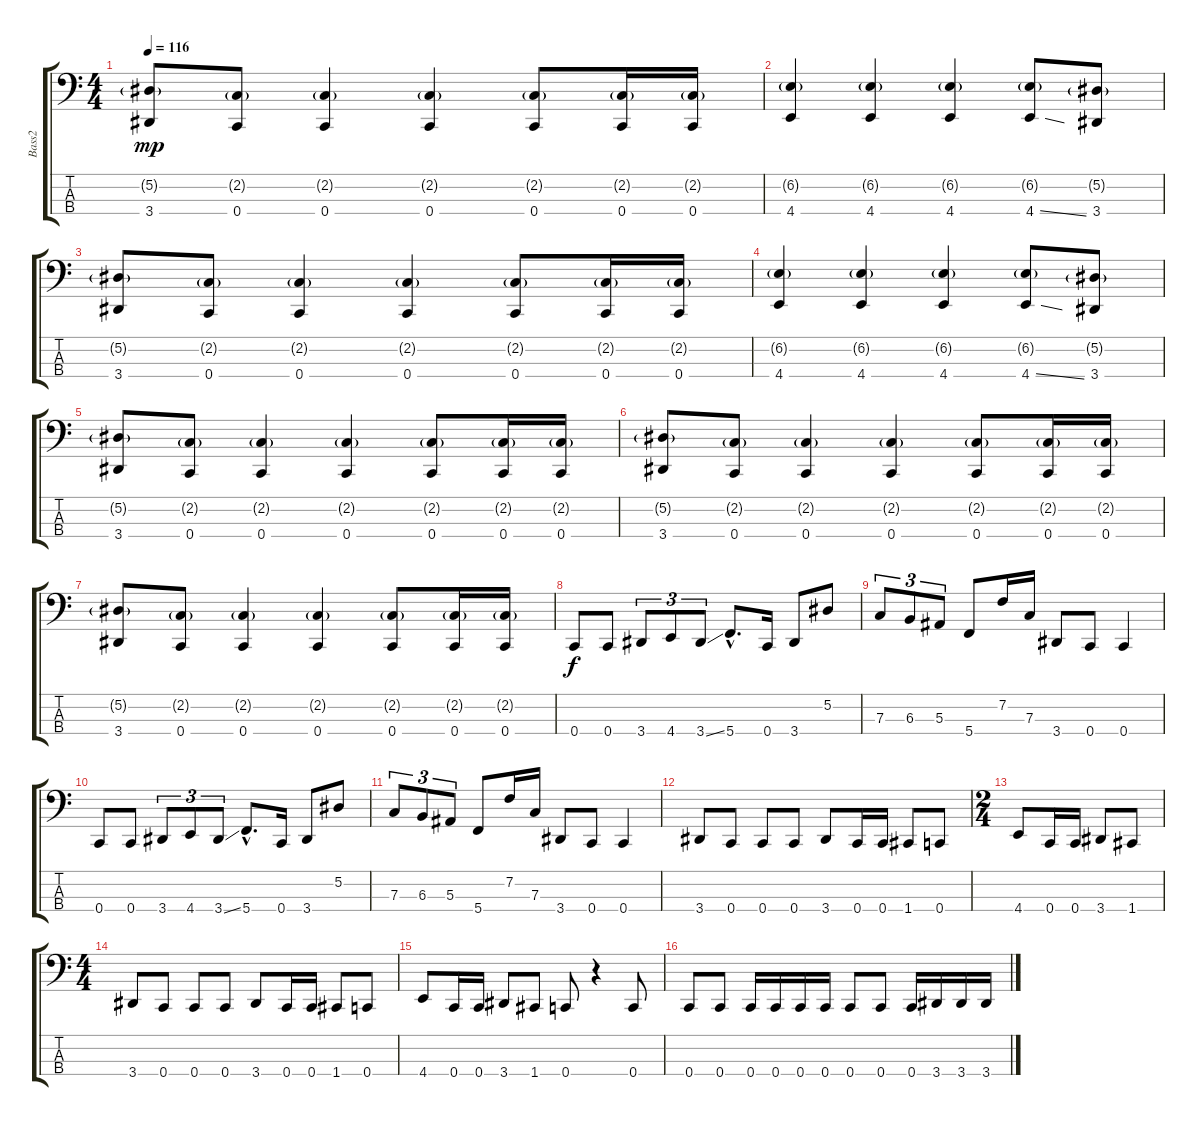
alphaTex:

\track ("Bass2" "Bass2") {instrument slapbass1}
\staff {score tabs}
\tuning (Eb2 Bb1 F1 C1) {hide}
\ts (4 4)
\tempo 116
\clef f4
\ks c
(5.2{g} 3.4).8{dy mp} (2.2{g} 0.4).8 (2.2{g} 0.4).4 (2.2{g} 0.4).4 (2.2{g} 0.4).8 (2.2{g} 0.4).16 (2.2{g} 0.4).16 |
(6.2{g} 4.4).4 (6.2{g} 4.4).4 (6.2{g} 4.4).4 (6.2{g} 4.4{ss}).8 (5.2{g} 3.4).8 |
(5.2{g} 3.4).8 (2.2{g} 0.4).8 (2.2{g} 0.4).4 (2.2{g} 0.4).4 (2.2{g} 0.4).8 (2.2{g} 0.4).16 (2.2{g} 0.4).16 |
(6.2{g} 4.4).4 (6.2{g} 4.4).4 (6.2{g} 4.4).4 (6.2{g} 4.4{ss}).8 (5.2{g} 3.4).8 |
(5.2{g} 3.4).8 (2.2{g} 0.4).8 (2.2{g} 0.4).4 (2.2{g} 0.4).4 (2.2{g} 0.4).8 (2.2{g} 0.4).16 (2.2{g} 0.4).16 |
(5.2{g} 3.4).8 (2.2{g} 0.4).8 (2.2{g} 0.4).4 (2.2{g} 0.4).4 (2.2{g} 0.4).8 (2.2{g} 0.4).16 (2.2{g} 0.4).16 |
(5.2{g} 3.4).8 (2.2{g} 0.4).8 (2.2{g} 0.4).4 (2.2{g} 0.4).4 (2.2{g} 0.4).8 (2.2{g} 0.4).16 (2.2{g} 0.4).16 |
0.4.8{dy f} 0.4.8 3.4.8{tu (3 2)} 4.4.8{tu (3 2)} 3.4{ss}.8{tu (3 2)} 5.4{hac}.8{d} 0.4.16 3.4.8 5.2.8 |
7.3.8{tu (3 2)} 6.3.8{tu (3 2)} 5.3.8{tu (3 2)} 5.4.8 7.2.16 7.3.16 3.4.8 0.4.8 0.4.4 |
0.4.8 0.4.8 3.4.8{tu (3 2)} 4.4.8{tu (3 2)} 3.4{ss}.8{tu (3 2)} 5.4{hac}.8{d} 0.4.16 3.4.8 5.2.8 |
7.3.8{tu (3 2)} 6.3.8{tu (3 2)} 5.3.8{tu (3 2)} 5.4.8 7.2.16 7.3.16 3.4.8 0.4.8 0.4.4 |
3.4.8 0.4.8 0.4.8 0.4.8 3.4.8 0.4.16 0.4.16 1.4.8 0.4.8 |
\ts (2 4)
4.4.8 0.4.16 0.4.16 3.4.8 1.4.8 |
\ts (4 4)
3.4.8 0.4.8 0.4.8 0.4.8 3.4.8 0.4.16 0.4.16 1.4.8 0.4.8 |
4.4.8 0.4.16 0.4.16 3.4.8 1.4.8 0.4.8 r.4 0.4.8 |
0.4.8 0.4.8 0.4.16 0.4.16 0.4.16 0.4.16 0.4.8 0.4.8 0.4.16 3.4.16 3.4.16 3.4.16
